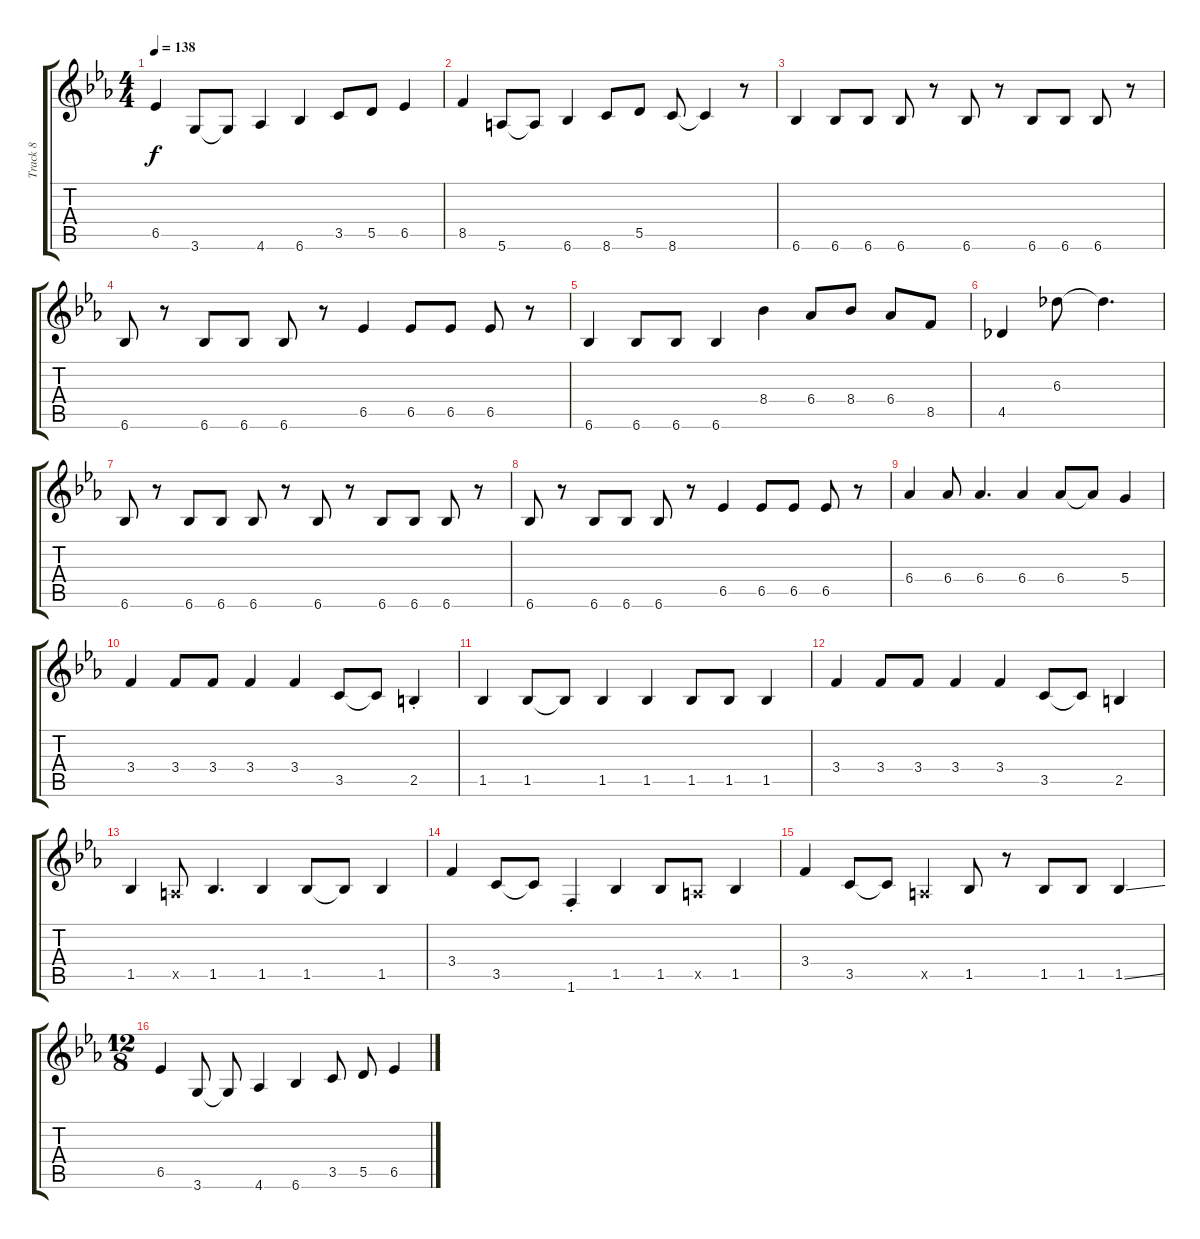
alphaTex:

\track ("Track 8" "Track 8") {instrument electricbassfinger}
\staff {score tabs}
\tuning (E4 B3 G3 D3 A2 E2) {hide}
\ts (4 4)
\tempo 138
\clef g2
\ks eb
6.5.4{dy f} 3.6.8 3.6{t}.8 4.6.4 6.6.4 3.5.8 5.5.8 6.5.4 |
8.5.4 5.6.8 5.6{t}.8 6.6.4 8.6.8 5.5.8 8.6.8 8.6{t}.4 r.8 |
6.6.4 6.6.8 6.6.8 6.6.8 r.8 6.6.8 r.8 6.6.8 6.6.8 6.6.8 r.8 |
6.6.8 r.8 6.6.8 6.6.8 6.6.8 r.8 6.5.4 6.5.8 6.5.8 6.5.8 r.8 |
6.6.4 6.6.8 6.6.8 6.6.4 8.4.4 6.4.8 8.4.8 6.4.8 8.5.8 |
4.5.4 6.3.8 6.3{t}.4{d} |
6.6.8 r.8 6.6.8 6.6.8 6.6.8 r.8 6.6.8 r.8 6.6.8 6.6.8 6.6.8 r.8 |
6.6.8 r.8 6.6.8 6.6.8 6.6.8 r.8 6.5.4 6.5.8 6.5.8 6.5.8 r.8 |
6.4.4 6.4.8 6.4.4{d} 6.4.4 6.4.8 6.4{t}.8 5.4.4 |
3.4.4 3.4.8 3.4.8 3.4.4 3.4.4 3.5.8 3.5{t}.8 2.5{st}.4 |
1.5.4 1.5.8 1.5{t}.8 1.5.4 1.5.4 1.5.8 1.5.8 1.5.4 |
3.4.4 3.4.8 3.4.8 3.4.4 3.4.4 3.5.8 3.5{t}.8 2.5.4 |
1.5.4 0.5{x}.8 1.5.4{d} 1.5.4 1.5.8 1.5{t}.8 1.5.4 |
3.4.4 3.5.8 3.5{t}.8 1.6{st}.4 1.5.4 1.5.8 0.5{x}.8 1.5.4 |
3.4.4 3.5.8 3.5{t}.8 0.5{x}.4 1.5.8 r.8 1.5.8 1.5.8 1.5{ss}.4 |
\ts (12 8)
6.5.4 3.6.8 3.6{t}.8 4.6.4 6.6.4 3.5.8 5.5.8 6.5.4
